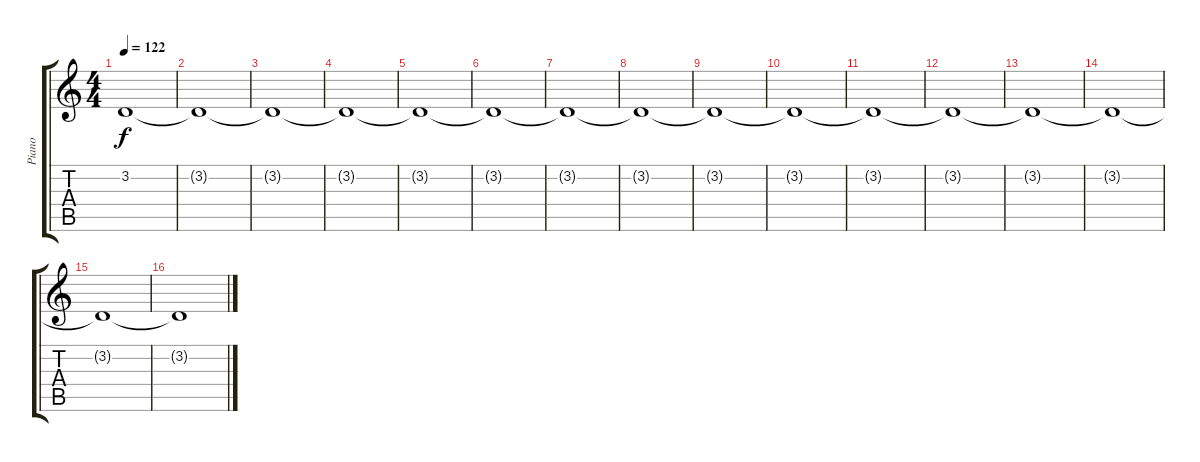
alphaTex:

\track ("Piano" "Piano") {instrument acousticgrandpiano}
\staff {score tabs}
\tuning (E4 B3 G3 D3 A2 E2) {hide}
\ts (4 4)
\tempo 122
\clef g2
\ks c
3.2{t}.1{dy f} |
3.2{t}.1 |
3.2{t}.1 |
3.2{t}.1 |
3.2{t}.1 |
3.2{t}.1 |
3.2{t}.1 |
3.2{t}.1 |
3.2{t}.1 |
3.2{t}.1 |
3.2{t}.1 |
3.2{t}.1 |
3.2{t}.1 |
3.2{t}.1 |
3.2{t}.1 |
3.2{t}.1
